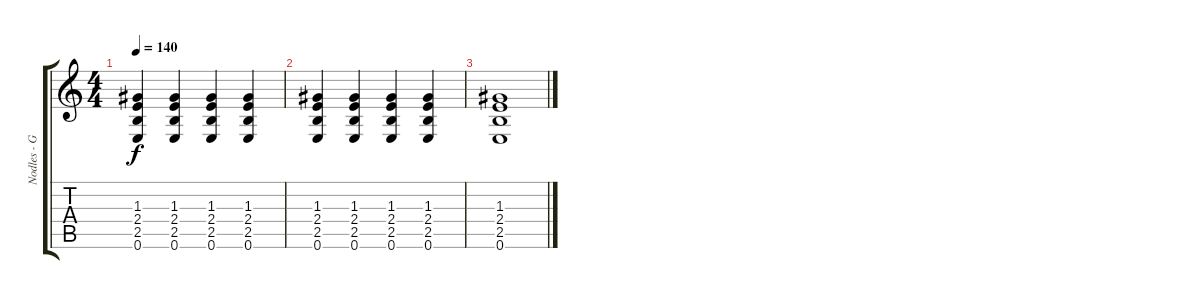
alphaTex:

\track ("Nodles - Guitarra" "Nodles - G") {instrument electricguitarclean}
\staff {score tabs}
\tuning (E4 B3 G3 D3 A2 E2) {hide}
\ts (4 4)
\tempo 140
\clef g2
\ks c
(1.3 2.4 2.5 0.6).4{dy f} (1.3 2.4 2.5 0.6).4 (1.3 2.4 2.5 0.6).4 (1.3 2.4 2.5 0.6).4 |
(1.3 2.4 2.5 0.6).4 (1.3 2.4 2.5 0.6).4 (1.3 2.4 2.5 0.6).4 (1.3 2.4 2.5 0.6).4 |
(1.3 2.4 2.5 0.6).1
